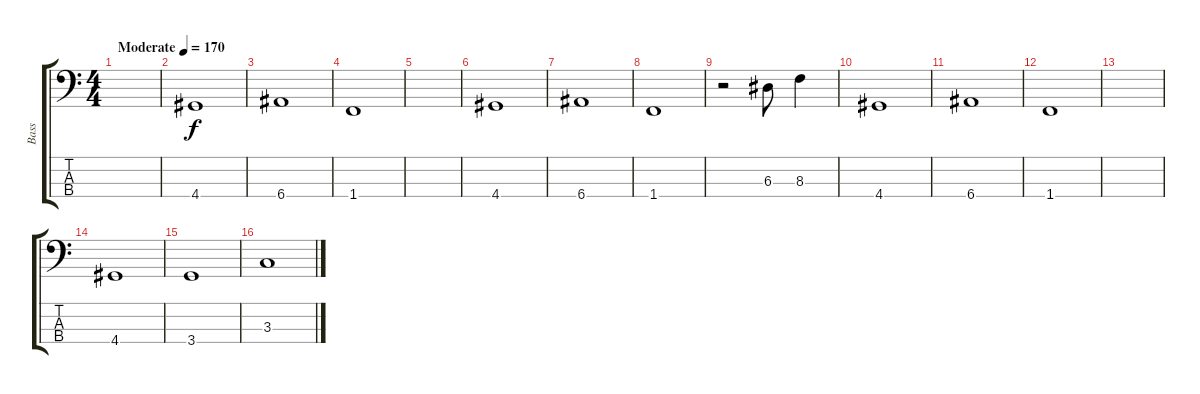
\track ("Bass" "Bass") {instrument electricbassfinger}
\staff {score tabs}
\tuning (G2 D2 A1 E1) {hide}
\ts (4 4)
\tempo (170 "Moderate")
\clef f4
\ks c
|
4.4.1 |
6.4.1 |
1.4.1 |
|
4.4.1 |
6.4.1 |
1.4.1 |
r.2 6.3.8 8.3.4 |
4.4.1 |
6.4.1 |
1.4.1 |
|
4.4.1 |
3.4.1 |
3.3.1
